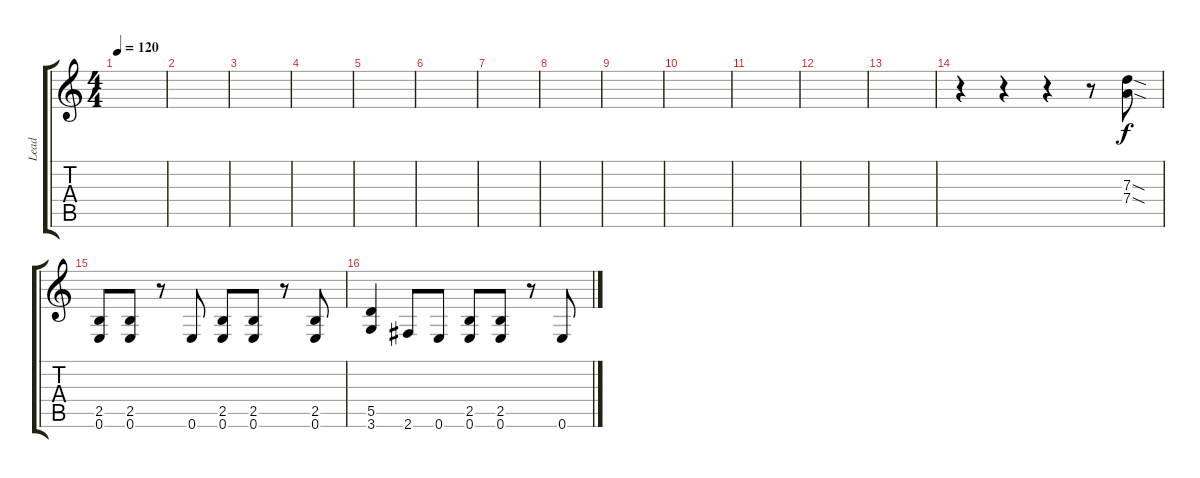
\track ("Lead" "Lead") {instrument overdrivenguitar}
\staff {score tabs}
\tuning (E4 B3 G3 D3 A2 E2) {hide}
\ts (4 4)
\tempo 120
\clef g2
\ks c
|
|
|
|
|
|
|
|
|
|
|
|
|
r.4 r.4 r.4 r.8 (7.3{sod} 7.4{sod}).8 |
(2.5 0.6).8 (2.5 0.6).8 r.8 0.6.8 (2.5 0.6).8 (2.5 0.6).8 r.8 (2.5 0.6).8 |
(5.5 3.6).4 2.6.8 0.6.8 (2.5 0.6).8 (2.5 0.6).8 r.8 0.6.8
